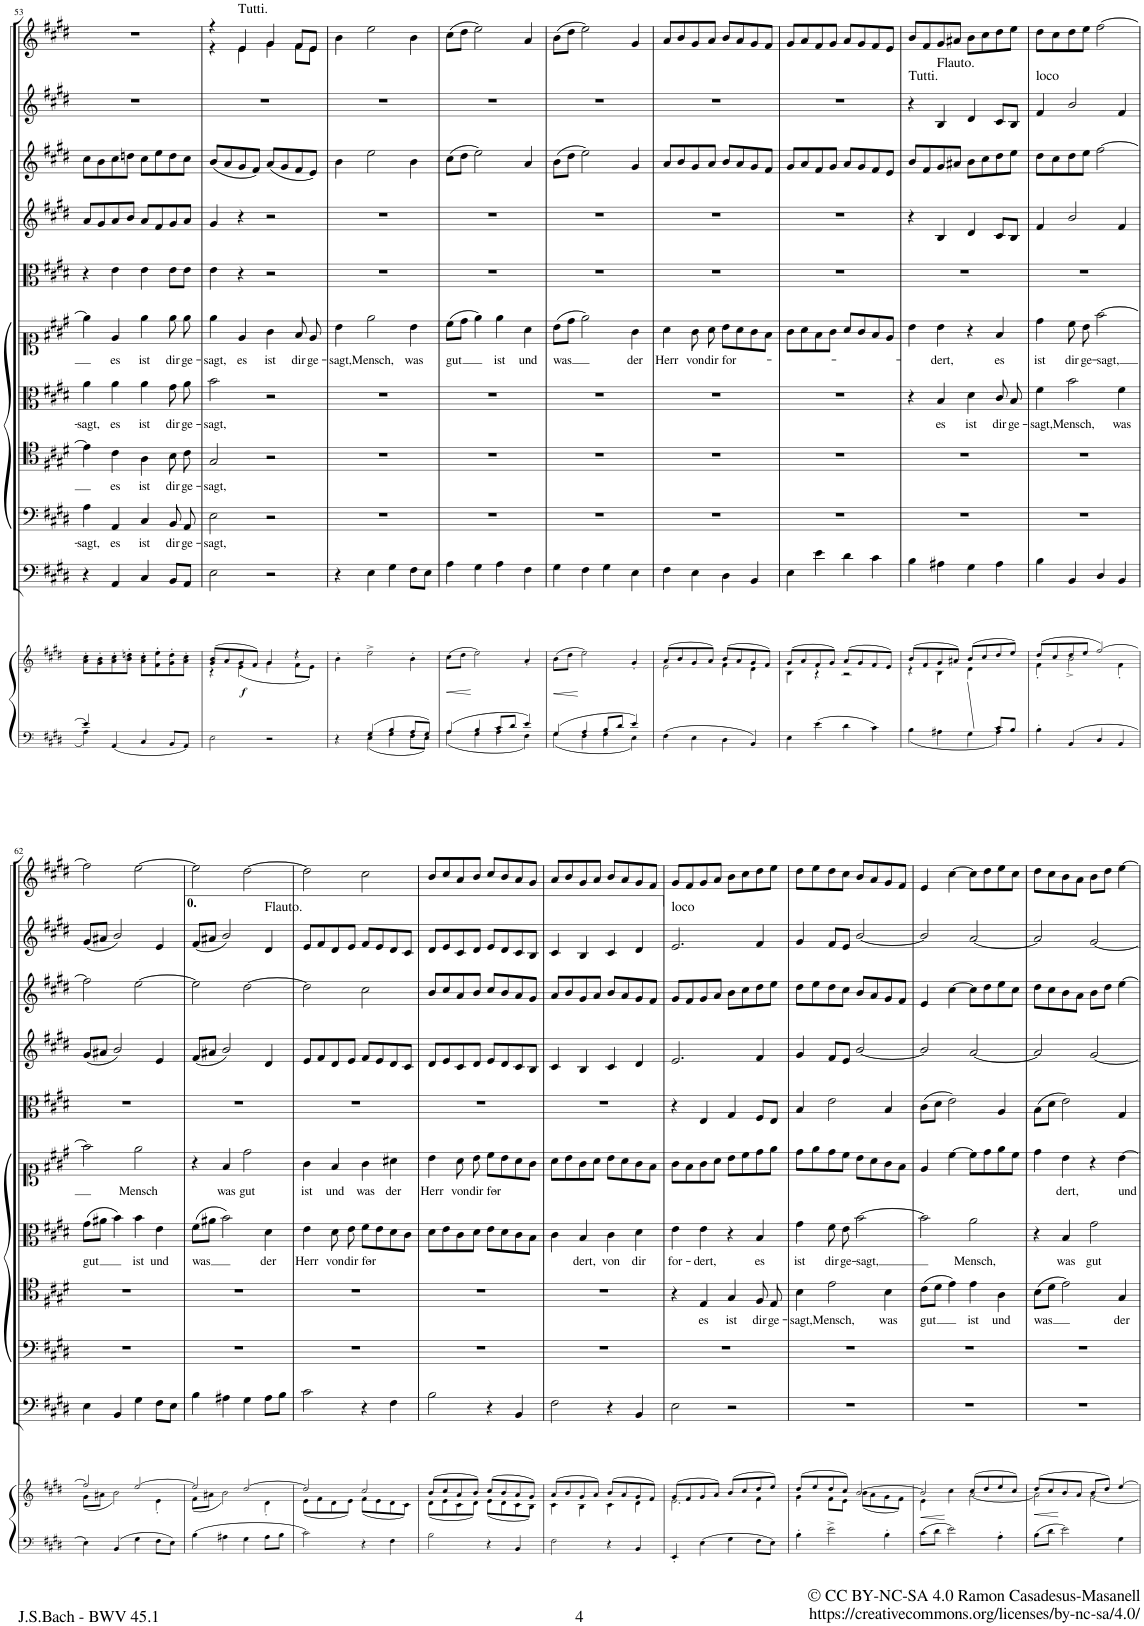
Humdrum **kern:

**kern	**kern	**dynam	**kern	**kern	**text	**kern	**text	**kern	**text	**kern	**text	**kern	**kern	**kern	**kern	**kern
*part11	*part11	*part11	*part10	*part9	*part9	*part8	*part8	*part7	*part7	*part6	*part6	*part5	*part4	*part3	*part2	*part1
*staff12	*staff11	*staff11/12	*staff10	*staff9	*staff9	*staff8	*staff8	*staff7	*staff7	*staff6	*staff6	*staff5	*staff4	*staff3	*staff2	*staff1
*I"Piano reduction	*	*	*I"Continuo	*I"Basso	*	*I"Tenore	*	*I"Alto	*	*I"Soprano	*	*I"Viola	*I"Violino II	*I"Violino I	*I"Flauto traverso II Oboe II	*I"Flauto traverso I Oboe I
*I'Pno	*	*	*	*	*	*	*	*	*	*	*	*	*	*	*I'Ob	*I'Ob
!!LO:PB:g=z
*clefF4	*clefG2	*	*clefF4	*clefF4	*	*clefC4	*	*clefC3	*	*clefC1	*	*clefC3	*clefG2	*clefG2	*clefG2	*clefG2
*k[f#c#g#d#]	*k[f#c#g#d#]	*	*k[f#c#g#d#]	*k[f#c#g#d#]	*	*k[f#c#g#d#]	*	*k[f#c#g#d#]	*	*k[f#c#g#d#]	*	*k[f#c#g#d#]	*k[f#c#g#d#]	*k[f#c#g#d#]	*k[f#c#g#d#]	*k[f#c#g#d#]
*M2/2	*M2/2	*	*M2/2	*M2/2	*	*M2/2	*	*M2/2	*	*M2/2	*	*M2/2	*M2/2	*M2/2	*M2/2	*M2/2
*met(c|)	*met(c|)	*	*met(c|)	*met(c|)	*	*met(c|)	*	*met(c|)	*	*met(c|)	*	*met(c|)	*met(c|)	*met(c|)	*met(c|)	*met(c|)
=53	=53	=53	=53	=53	=53	=53	=53	=53	=53	=53	=53	=53	=53	=53	=53	=53
*^	*	*	*	*	*	*	*	*	*	*	*	*	*	*	*	*
!	!	!	!	!	!	!LO:LY:b	!	!	!	!LO:LY:b	!	!	!	!	!	!	!
4e/]	4A\	8a\' 8cc#\'L	.	4r	4A\	sagt,	4e\]	.	4a\	sagt,	4ee\]	.	4r	8a/L	8cc#\L	1r	1r
.	.	8g#\' 8b\'	.	.	.	.	.	.	.	.	.	.	.	8g#/	8b\	.	.
!	!	!	!	!	!	!LO:LY:b	!	!LO:LY:b	!	!LO:LY:b	!	!LO:LY:b	!	!	!	!	!
4AA/	2.ryy	8a\' 8cc#\'	.	4AA/	4AA/	es	4c#\	es	4a\	es	4e/	es	4e\	8a/	8cc#\	.	.
.	.	8b\' 8ddn\'J	.	.	.	.	.	.	.	.	.	.	.	8b/J	8ddn\J	.	.
!	!	!	!	!	!	!LO:LY:b	!	!LO:LY:b	!	!LO:LY:b	!	!LO:LY:b	!	!	!	!	!
4C#/	.	8a\' 8cc#\'L	.	4C#/	4C#/	ist	4A\	ist	4a\	ist	4ee\	ist	4e\	8a/L	8cc#\L	.	.
.	.	8f#\' 8ee\'	.	.	.	.	.	.	.	.	.	.	.	8f#/	8ee\	.	.
!	!	!	!	!	!	!LO:LY:b	!	!LO:LY:b	!	!LO:LY:b	!	!LO:LY:b	!	!	!	!	!
8BB/L	.	8g#\' 8dd\'	.	8BB/L	8BB/L	dir	8B\	dir	8g#\	dir	8ee\	dir	8e\L	8g#/	8dd\	.	.
!	!	!	!	!	!	!LO:LY:b	!	!LO:LY:b	!	!LO:LY:b	!	!LO:LY:b	!	!	!	!	!
8AA/J	.	8a\' 8cc#\'J	.	8AA/J	8AA/J	ge-	8c#\	ge-	8a\	ge-	8ee\	ge-	8e\J	8a/J	8cc#\J	.	.
*v	*v	*	*	*	*	*	*	*	*	*	*	*	*	*	*	*	*
=54	=54	=54	=54	=54	=54	=54	=54	=54	=54	=54	=54	=54	=54	=54	=54	=54
*	*^	*	*	*	*	*	*	*	*	*	*	*	*	*	*	*
!	!	!	!	!	!	!LO:LY:b	!	!LO:LY:b	!	!LO:LY:b	!	!LO:LY:b	!	!	!	!	!
*	*	*	*	*	*	*	*	*	*	*	*	*	*	*	*	*	*^
2E\	(8g#/ 8b/L	4r	.	2E\	2E\	sagt,	2G#/	sagt,	2b\	sagt,	4ee\	sagt,	4e\	4g#/	(8b/L	1r	4r	4r
.	8a/	.	.	.	.	.	.	.	.	.	.	.	.	.	8a/	.	.	.
!	!	!	!	!	!	!	!	!	!	!	!	!	!	!	!	!	!LO:TX:a:t=Tutti.	!
!	!	!	!LO:DY:b	!	!	!	!	!	!	!	!	!LO:LY:b	!	!	!	!	!	!
.	8g#/	(4e\	f	.	.	.	.	.	.	.	4e/	es	4r	4r	8g#/	.	4e/	4e\
.	8f#/J)	.	.	.	.	.	.	.	.	.	.	.	.	.	8f#/J)	.	.	.
!	!	!	!	!	!	!	!	!	!	!	!	!LO:LY:b	!	!	!	!	!	!
2r	4g#/	4g#\	.	2r	2r	.	2r	.	2r	.	4g#\	ist	2r	2r	(8a/L	.	4g#/	4g#\
.	.	.	.	.	.	.	.	.	.	.	.	.	.	.	8g#/	.	.	.
!	!	!	!	!	!	!	!	!	!	!	!	!LO:LY:b	!	!	!	!	!	!
.	4r	8f#\L	.	.	.	.	.	.	.	.	8f#/	dir	.	.	8f#/	.	8f#/L	8f#\L
!	!	!	!	!	!	!	!	!	!	!	!	!LO:LY:b	!	!	!	!	!	!
.	.	8e\J)	.	.	.	.	.	.	.	.	8e/	ge-	.	.	8e/J)	.	8e/J	8e\J
=55	=55	=55	=55	=55	=55	=55	=55	=55	=55	=55	=55	=55	=55	=55	=55	=55	=55	=55
*^	*	*	*	*	*	*	*	*	*	*	*	*	*	*	*	*	*	*
!	!	!	!	!	!	!	!	!	!	!	!	!	!LO:LY:b	!	!	!	!	!	!
*	*	*v	*v	*	*	*	*	*	*	*	*	*	*	*	*	*	*	*v	*v
4r	4ryy	4b'\	.	4r	1r	.	1r	.	1r	.	4b\	sagt,	1r	1r	4b\	1r	4b\
!	!	!	!	!	!	!	!	!	!	!	!	!LO:LY:b	!	!	!	!	!
4G#/	4E\	2ee^\	.	4E\	.	.	.	.	.	.	2ee\	Mensch,	.	.	2ee\	.	2ee\
4B/	4G#\	.	.	4G#\	.	.	.	.	.	.	.	.	.	.	.	.	.
!	!	!	!	!	!	!	!	!	!	!	!	!LO:LY:b	!	!	!	!	!
8A/L	8F#\L	4b'\	.	8F#\L	.	.	.	.	.	.	4b\	was	.	.	4b\	.	4b\
8G#/J	8E\J	.	.	8E\J	.	.	.	.	.	.	.	.	.	.	.	.	.
=56	=56	=56	=56	=56	=56	=56	=56	=56	=56	=56	=56	=56	=56	=56	=56	=56	=56
!	!	!	!LO:HP:b	!	!	!	!	!	!	!	!	!LO:LY:b	!	!	!	!	!
4A/	4A\	(8cc#\L	<	4A\	1r	.	1r	.	1r	.	(8cc#\L	gut	1r	1r	(8cc#\L	1r	(8cc#\L
.	.	8dd#\J	.	.	.	.	.	.	.	.	8dd#\J	.	.	.	8dd#\J	.	8dd#\J
4B/	4G#\	2ee\)	.	4G#\	.	.	.	.	.	.	4ee\)	.	.	.	2ee\)	.	2ee\)
!	!	!	!	!	!	!	!	!	!	!	!	!LO:LY:b	!	!	!	!	!
8c#/L	4A\	.	.	4A\	.	.	.	.	.	.	4ee\	ist	.	.	.	.	.
8d#/J	.	.	.	.	.	.	.	.	.	.	.	.	.	.	.	.	.
!	!	!	!	!	!	!	!	!	!	!	!	!LO:LY:b	!	!	!	!	!
4e/	4F#\	4a'/	.	4F#\	.	.	.	.	.	.	4a\	und	.	.	4a/	.	4a/
=57	=57	=57	=57	=57	=57	=57	=57	=57	=57	=57	=57	=57	=57	=57	=57	=57	=57
!	!	!	!LO:HP:b	!	!	!	!	!	!	!	!	!LO:LY:b	!	!	!	!	!
4G#/	4G#\	(8b\L	<	4G#\	1r	.	1r	.	1r	.	(8b\L	was	1r	1r	(8b\L	1r	(8b\L
.	.	8dd#\J	.	.	.	.	.	.	.	.	8dd#\J	.	.	.	8dd#\J	.	8dd#\J
4A/	4F#\	2ee\)	[	4F#\	.	.	.	.	.	.	2ee\)	.	.	.	2ee\)	.	2ee\)
8B/L	4G#\	.	.	4G#\	.	.	.	.	.	.	.	.	.	.	.	.	.
8d#/J	.	.	.	.	.	.	.	.	.	.	.	.	.	.	.	.	.
!	!	!	!	!	!	!	!	!	!	!	!	!LO:LY:b	!	!	!	!	!
4e/	4E\	4g#'/	.	4E\	.	.	.	.	.	.	4g#\	der	.	.	4g#/	.	4g#/
=58	=58	=58	=58	=58	=58	=58	=58	=58	=58	=58	=58	=58	=58	=58	=58	=58	=58
*	*	*^	*	*	*	*	*	*	*	*	*	*	*	*	*	*	*
!	!	!	!	!	!	!	!	!	!	!	!	!	!LO:LY:b	!	!	!	!	!
*v	*v	*	*	*	*	*	*	*	*	*	*	*	*	*	*	*	*	*
4F#\	(8a/L	2e\	.	4F#\	1r	.	1r	.	1r	.	4a\	Herr	1r	1r	8a/L	1r	8a/L
.	8b/	.	.	.	.	.	.	.	.	.	.	.	.	.	8b/	.	8b/
!	!	!	!	!	!	!	!	!	!	!	!	!LO:LY:b	!	!	!	!	!
4E\	8g#/	.	.	4E\	.	.	.	.	.	.	8g#\	von	.	.	8g#/	.	8g#/
!	!	!	!	!	!	!	!	!	!	!	!	!LO:LY:b	!	!	!	!	!
.	8a/J)	.	.	.	.	.	.	.	.	.	8a\	dir	.	.	8a/J	.	8a/J
!	!	!	!	!	!	!	!	!	!	!	!	!LO:LY:b	!	!	!	!	!
4D#\	(8b/L	4f#\	.	4D#\	.	.	.	.	.	.	8b\L	for-	.	.	8b/L	.	8b/L
.	8a/	.	.	.	.	.	.	.	.	.	8a\	.	.	.	8a/	.	8a/
4BB/	8g#/	4d#\	.	4BB/	.	.	.	.	.	.	8g#\	.	.	.	8g#/	.	8g#/
.	8f#/J)	.	.	.	.	.	.	.	.	.	8f#\J	.	.	.	8f#/J	.	8f#/J
=59	=59	=59	=59	=59	=59	=59	=59	=59	=59	=59	=59	=59	=59	=59	=59	=59	=59
4E\	(8g#/L	4B\	.	4E\	1r	.	1r	.	1r	.	8g#\L	.	1r	1r	8g#/L	1r	8g#/L
.	8a/	.	.	.	.	.	.	.	.	.	8a\	.	.	.	8a/	.	8a/
4e\	8f#/	4r	.	4e\	.	.	.	.	.	.	8f#\	.	.	.	8f#/	.	8f#/
.	8g#/J)	.	.	.	.	.	.	.	.	.	8g#\J	.	.	.	8g#/J	.	8g#/J
4d#\	(8a/L	2r	.	4d#\	.	.	.	.	.	.	8a/L	.	.	.	8a/L	.	8a/L
.	8g#/	.	.	.	.	.	.	.	.	.	8g#/	.	.	.	8g#/	.	8g#/
4c#\	8f#/	.	.	4c#\	.	.	.	.	.	.	8f#/	.	.	.	8f#/	.	8f#/
.	8e/J)	.	.	.	.	.	.	.	.	.	8e/J	.	.	.	8e/J	.	8e/J
=60	=60	=60	=60	=60	=60	=60	=60	=60	=60	=60	=60	=60	=60	=60	=60	=60	=60
*^	*	*	*	*	*	*	*	*	*	*	*	*	*	*	*	*	*
!	!	!	!	!	!	!	!	!	!	!	!	!	!	!	!	!	!LO:TX:a:t=Tutti.	!
2.ryy	4B\	(8b/L	4r	.	4B\	1r	.	1r	.	4r	.	4b\	.	1r	4r	8b/L	4r	8b/L
.	.	8f#/	.	.	.	.	.	.	.	.	.	.	.	.	.	8f#/	.	8f#/
!	!	!	!	!	!	!	!	!	!	!	!	!	!	!	!	!	!LO:TX:a:t=Flauto.	!
!	!	!	!	!	!	!	!	!	!	!	!LO:LY:b	!	!LO:LY:b	!	!	!	!	!
.	4A#X\	8g#/	4B\	.	4A#X\	.	.	.	.	4B/	es	4b\	-dert,	.	4B/	8g#/	4B/	8g#/
.	.	8a#X/J)	.	.	.	.	.	.	.	.	.	.	.	.	.	8a#X/J	.	8a#X/J
!	!	!	!	!	!	!	!	!	!	!	!LO:LY:b	!	!	!	!	!	!	!
.	4G#\	(8b/L	4d#\	.	4G#\	.	.	.	.	4d#\	ist	4r	.	.	4d#/	8b\L	4d#/	8b\L
.	.	8cc#/	.	.	.	.	.	.	.	.	.	.	.	.	.	8cc#\	.	8cc#\
!	!	!	!	!	!	!	!	!	!	!	!LO:LY:b	!	!LO:LY:b	!	!	!	!	!
8c#/L	4A#\	8dd#/	4ryy	.	4A#\	.	.	.	.	8c#/	dir	4f#/	es	.	8c#/L	8dd#\	8c#/L	8dd#\
!	!	!	!	!	!	!	!	!	!	!	!LO:LY:b	!	!	!	!	!	!	!
8B/J	.	8ee/J)	.	.	.	.	.	.	.	8B/	ge-	.	.	.	8B/J	8ee\J	8B/J	8ee\J
*v	*v	*	*	*	*	*	*	*	*	*	*	*	*	*	*	*	*	*
=61	=61	=61	=61	=61	=61	=61	=61	=61	=61	=61	=61	=61	=61	=61	=61	=61	=61
!	!	!	!	!	!	!	!	!	!	!	!	!	!	!	!	!LO:TX:a:t=loco	!
!	!	!	!	!	!	!	!	!	!	!LO:LY:b	!	!LO:LY:b	!	!	!	!	!
4B'\	(8dd#/L	4f#'\	.	4B\	1r	.	1r	.	4f#\	sagt,	4dd#\	ist	1r	4f#/	8dd#\L	4f#/	8dd#\L
.	8cc#/	.	.	.	.	.	.	.	.	.	.	.	.	.	8cc#\	.	8cc#\
!	!	!	!	!	!	!	!	!	!	!LO:LY:b	!	!LO:LY:b	!	!	!	!	!
4BB/	8dd#/	2b^\	.	4BB/	.	.	.	.	2b\	Mensch,	8cc#\	dir	.	2b/	8dd#\	2b/	8dd#\
!	!	!	!	!	!	!	!	!	!	!	!	!LO:LY:b	!	!	!	!	!
.	8ee/J	.	.	.	.	.	.	.	.	.	8b\	ge-	.	.	8ee\J	.	8ee\J
!	!	!	!	!	!	!	!	!	!	!	!	!LO:LY:b	!	!	!	!	!
4D#/	[2ff#/)	.	.	4D#/	.	.	.	.	.	.	[2ff#\	sagt,	.	.	[2ff#\	.	[2ff#\
!	!	!	!	!	!	!	!	!	!	!LO:LY:b	!	!	!	!	!	!	!
4BB/	.	4f#'\	.	4BB/	.	.	.	.	4f#\	was	.	.	.	4f#/	.	4f#/	.
!!LO:LB:g=z
=62	=62	=62	=62	=62	=62	=62	=62	=62	=62	=62	=62	=62	=62	=62	=62	=62	=62
!	!	!	!	!	!	!	!	!	!	!LO:LY:b	!	!	!	!	!	!	!
4E\	2ff#/]	(8g#\L	.	4E\	1r	.	1r	.	(8g#\L	gut	2ff#\]	.	1r	(8g#/L	2ff#\]	(8g#/L	2ff#\]
.	.	8a#X\J	.	.	.	.	.	.	8a#X\J	.	.	.	.	8a#X/J	.	8a#X/J	.
4BB/	.	2b\)	.	4BB/	.	.	.	.	4b\)	.	.	.	.	2b/)	.	2b/)	.
!	!	!	!	!	!	!	!	!	!	!LO:LY:b	!	!LO:LY:b	!	!	!	!	!
4G#\	[2ee/	.	.	4G#\	.	.	.	.	4b\	ist	2ee\	Mensch	.	.	[2ee\	.	[2ee\
!	!	!	!	!	!	!	!	!	!	!LO:LY:b	!	!	!	!	!	!	!
8F#\L	.	4e'\	.	8F#\L	.	.	.	.	4e\	und	.	.	.	4e/	.	4e/	.
8E\J	.	.	.	8E\J	.	.	.	.	.	.	.	.	.	.	.	.	.
=63	=63	=63	=63	=63	=63	=63	=63	=63	=63	=63	=63	=63	=63	=63	=63	=63	=63
!	!	!	!	!	!	!	!	!	!	!LO:LY:b	!	!	!	!	!	!	!
4B\	2ee/]	(8f#\L	.	4B\	1r	.	1r	.	(8f#\L	was	4r	.	1r	(8f#/L	2ee\]	(8f#/L	2ee\]
.	.	8a#X\J	.	.	.	.	.	.	8a#X\J	.	.	.	.	8a#X/J	.	8a#X/J	.
!	!	!	!	!	!	!	!	!	!	!	!	!LO:LY:b	!	!	!	!	!
4A#X\	.	2b\)	.	4A#X\	.	.	.	.	2b\)	.	4f#/	was	.	2b/)	.	2b/)	.
!	!	!	!	!	!	!	!	!	!	!	!	!LO:LY:b	!	!	!	!	!
4G#\	[2dd#/	.	.	4G#\	.	.	.	.	.	.	2dd#\	gut	.	.	[2dd#\	.	[2dd#\
!	!	!	!	!	!	!	!	!	!	!	!	!	!	!	!	!LO:TX:a:t=Flauto.	!
!	!	!	!	!	!	!	!	!	!	!LO:LY:b	!	!	!	!	!	!	!
8A#\L	.	4d#'\	.	8A#\L	.	.	.	.	4d#\	der	.	.	.	4d#/	.	4d#/	.
8B\J	.	.	.	8B\J	.	.	.	.	.	.	.	.	.	.	.	.	.
=64	=64	=64	=64	=64	=64	=64	=64	=64	=64	=64	=64	=64	=64	=64	=64	=64	=64
!	!	!	!	!	!	!	!	!	!	!LO:LY:b	!	!LO:LY:b	!	!	!	!	!
2c#\	2dd#/]	(8e\L	.	2c#\	1r	.	1r	.	4e\	Herr	4g#\	ist	1r	8e/L	2dd#\]	8e/L	2dd#\]
.	.	8f#\	.	.	.	.	.	.	.	.	.	.	.	8f#/	.	8f#/	.
!	!	!	!	!	!	!	!	!	!	!LO:LY:b	!	!LO:LY:b	!	!	!	!	!
.	.	8d#\	.	.	.	.	.	.	8d#\	von	4f#/	und	.	8d#/	.	8d#/	.
!	!	!	!	!	!	!	!	!	!	!LO:LY:b	!	!	!	!	!	!	!
.	.	8e\J)	.	.	.	.	.	.	8e\	dir	.	.	.	8e/J	.	8e/J	.
!	!	!	!	!	!	!	!	!	!	!LO:LY:b	!	!LO:LY:b	!	!	!	!	!
4r	2cc#/	(8f#\L	.	4r	.	.	.	.	8f#\L	for-	4g#\	was	.	8f#/L	2cc#\	8f#/L	2cc#\
.	.	8e\	.	.	.	.	.	.	8e\	.	.	.	.	8e/	.	8e/	.
!	!	!	!	!	!	!	!	!	!	!	!	!LO:LY:b	!	!	!	!	!
4F#\	.	8d#\	.	4F#\	.	.	.	.	8d#\	.	4a#X\	der	.	8d#/	.	8d#/	.
.	.	8c#\J)	.	.	.	.	.	.	8c#\J	.	.	.	.	8c#/J	.	8c#/J	.
=65	=65	=65	=65	=65	=65	=65	=65	=65	=65	=65	=65	=65	=65	=65	=65	=65	=65
!	!	!	!	!	!	!	!	!	!	!	!	!LO:LY:b	!	!	!	!	!
2B\	(8b/L	(8d#\L	.	2B\	1r	.	1r	.	8d#\L	.	4b\	Herr	1r	8d#/L	8b/L	8d#/L	8b/L
.	8cc#/	8e\	.	.	.	.	.	.	8e\	.	.	.	.	8e/	8cc#/	8e/	8cc#/
!	!	!	!	!	!	!	!	!	!	!	!	!LO:LY:b	!	!	!	!	!
.	8a/	8c#\	.	.	.	.	.	.	8c#\	.	8a\	von	.	8c#/	8a/	8c#/	8a/
!	!	!	!	!	!	!	!	!	!	!	!	!LO:LY:b	!	!	!	!	!
.	8b/J)	8d#\J)	.	.	.	.	.	.	8d#\J	.	8b\	dir	.	8d#/J	8b/J	8d#/J	8b/J
!	!	!	!	!	!	!	!	!	!	!	!	!LO:LY:b	!	!	!	!	!
4r	(8cc#/L	(8e\L	.	4r	.	.	.	.	8e\L	.	8cc#\L	for-	.	8e/L	8cc#/L	8e/L	8cc#/L
.	8b/	8d#\	.	.	.	.	.	.	8d#\	.	8b\	.	.	8d#/	8b/	8d#/	8b/
4BB/	8a/	8c#\	.	4BB/	.	.	.	.	8c#\	.	8a\	.	.	8c#/	8a/	8c#/	8a/
.	8g#/J)	8B\J)	.	.	.	.	.	.	8B\J	.	8g#\J	.	.	8B/J	8g#/J	8B/J	8g#/J
=66	=66	=66	=66	=66	=66	=66	=66	=66	=66	=66	=66	=66	=66	=66	=66	=66	=66
2F#\	(8a/L	4c#\	.	2F#\	1r	.	1r	.	4c#\	.	8a\L	.	1r	4c#/	8a/L	4c#/	8a/L
.	8b/	.	.	.	.	.	.	.	.	.	8b\	.	.	.	8b/	.	8b/
!	!	!	!	!	!	!	!	!	!	!LO:LY:b	!	!	!	!	!	!	!
.	8g#/	4B\	.	.	.	.	.	.	4B/	-dert,	8g#\	.	.	4B/	8g#/	4B/	8g#/
.	8a/J)	.	.	.	.	.	.	.	.	.	8a\J	.	.	.	8a/J	.	8a/J
!	!	!	!	!	!	!	!	!	!	!LO:LY:b	!	!	!	!	!	!	!
4r	(8b/L	4c#\	.	4r	.	.	.	.	4c#\	von	8b\L	.	.	4c#/	8b/L	4c#/	8b/L
.	8a/	.	.	.	.	.	.	.	.	.	8a\	.	.	.	8a/	.	8a/
!	!	!	!	!	!	!	!	!	!	!LO:LY:b	!	!	!	!	!	!	!
4BB/	8g#/	4d#\	.	4BB/	.	.	.	.	4d#\	dir	8g#\	.	.	4d#/	8g#/	4d#/	8g#/
.	8f#/J)	.	.	.	.	.	.	.	.	.	8f#\J	.	.	.	8f#/J	.	8f#/J
=67	=67	=67	=67	=67	=67	=67	=67	=67	=67	=67	=67	=67	=67	=67	=67	=67	=67
!	!	!	!	!	!	!	!	!	!	!	!	!	!	!	!	!LO:TX:a:t=loco	!
!	!	!	!	!	!	!	!	!	!	!LO:LY:b	!	!	!	!	!	!	!
4EE'/	(8g#/L	2.e\	.	2E\	1r	.	4r	.	4e\	for-	8g#\L	.	4r	2.e/	8g#/L	2.e/	8g#/L
.	8f#/	.	.	.	.	.	.	.	.	.	8f#\	.	.	.	8f#/	.	8f#/
!	!	!	!	!	!	!	!	!LO:LY:b	!	!LO:LY:b	!	!	!	!	!	!	!
4E\	8g#/	.	.	.	.	.	4E/	es	4e\	dert,	8g#\	.	4E/	.	8g#/	.	8g#/
.	8a/J)	.	.	.	.	.	.	.	.	.	8a\J	.	.	.	8a/J	.	8a/J
!	!	!	!	!	!	!	!	!LO:LY:b	!	!	!	!	!	!	!	!	!
4G#\	(8b/L	.	.	2r	.	.	4G#/	ist	4r	.	8b\L	.	4G#/	.	8b\L	.	8b\L
.	8cc#/	.	.	.	.	.	.	.	.	.	8cc#\	.	.	.	8cc#\	.	8cc#\
!	!	!	!	!	!	!	!	!LO:LY:b	!	!LO:LY:b	!	!	!	!	!	!	!
8F#\L	8dd#/	4f#\	.	.	.	.	8F#/	dir	4B/	es	8dd#\	.	8F#/L	4f#/	8dd#\	4f#/	8dd#\
!	!	!	!	!	!	!	!	!LO:LY:b	!	!	!	!	!	!	!	!	!
8E\J	8ee/J)	.	.	.	.	.	8E/	ge-	.	.	8ee\J	.	8E/J	.	8ee\J	.	8ee\J
=68	=68	=68	=68	=68	=68	=68	=68	=68	=68	=68	=68	=68	=68	=68	=68	=68	=68
!	!	!	!	!	!	!	!	!LO:LY:b	!	!LO:LY:b	!	!	!	!	!	!	!
4B'\	(8dd#/L	4g#\	.	1r	1r	.	4B\	sagt,	4g#\	ist	8dd#\L	.	4B/	4g#/	8dd#\L	4g#/	8dd#\L
.	8ee/	.	.	.	.	.	.	.	.	.	8ee\	.	.	.	8ee\	.	8ee\
!	!	!	!	!	!	!	!	!LO:LY:b	!	!LO:LY:b	!	!	!	!	!	!	!
2e^\	8dd#/	8f#\L	.	.	.	.	2e\	Mensch,	8f#\	dir	8dd#\	.	2e\	8f#/L	8dd#\	8f#/L	8dd#\
!	!	!	!	!	!	!	!	!	!	!LO:LY:b	!	!	!	!	!	!	!
.	8cc#/J)	8e\J	.	.	.	.	.	.	8e\	ge-	8cc#\J	.	.	8e/J	8cc#\J	8e/J	8cc#\J
!	!	!	!	!	!	!	!	!	!	!LO:LY:b	!	!	!	!	!	!	!
.	[2b/	(8b\L	.	.	.	.	.	.	[2b\	sagt,	8b\L	.	.	[2b/	8b/L	[2b/	8b/L
.	.	8a\	.	.	.	.	.	.	.	.	8a\	.	.	.	8a/	.	8a/
!	!	!	!	!	!	!	!	!LO:LY:b	!	!	!	!	!	!	!	!	!
4B'\	.	8g#\	.	.	.	.	4B\	was	.	.	8g#\	.	4B/	.	8g#/	.	8g#/
.	.	8f#\J)	.	.	.	.	.	.	.	.	8f#\J	.	.	.	8f#/J	.	8f#/J
=69	=69	=69	=69	=69	=69	=69	=69	=69	=69	=69	=69	=69	=69	=69	=69	=69	=69
!	!	!	!LO:HP:b	!	!	!	!	!LO:LY:b	!	!	!	!	!	!	!	!	!
8c#\L	2b/]	4e\	<	1r	1r	.	(8c#\L	gut	2b\]	.	4e/	.	(8c#\L	2b/]	4e/	2b/]	4e/
8d#\J	.	.	.	.	.	.	8d#\J	.	.	.	.	.	8d#\J	.	.	.	.
2e\	.	4cc#\	[	.	.	.	4e\)	.	.	.	[4cc#\	.	2e\)	.	[4cc#\	.	[4cc#\
!	!	!	!	!	!	!	!	!LO:LY:b	!	!LO:LY:b	!	!	!	!	!	!	!
.	(8cc#/L	[2a\	.	.	.	.	4e\	ist	2a\	Mensch,	8cc#\L]	.	.	[2a/	8cc#\L]	[2a/	8cc#\L]
.	8dd#/	.	.	.	.	.	.	.	.	.	8dd#\	.	.	.	8dd#\	.	8dd#\
!	!	!	!	!	!	!	!	!LO:LY:b	!	!	!	!	!	!	!	!	!
4A'\	8ee/	.	.	.	.	.	4A\	und	.	.	8ee\	.	4A/	.	8ee\	.	8ee\
.	8cc#/J)	.	.	.	.	.	.	.	.	.	8cc#\J	.	.	.	8cc#\J	.	8cc#\J
=70	=70	=70	=70	=70	=70	=70	=70	=70	=70	=70	=70	=70	=70	=70	=70	=70	=70
!	!	!	!	!	!	!	!	!LO:LY:b	!	!	!	!	!	!	!	!	!
8B\L	(8dd#/L	2a\]	.	1r	1r	.	(8B\L	was	4r	.	4dd#\	.	(8B\L	2a/]	8dd#\L	2a/]	8dd#\L
8d#\J	8cc#/	.	.	.	.	.	8d#\J	.	.	.	.	.	8d#\J	.	8cc#\	.	8cc#\
!	!	!	!	!	!	!	!	!	!	!LO:LY:b	!	!LO:LY:b	!	!	!	!	!
2e\	8b/	.	[	.	.	.	2e\)	.	4B/	was	4b\	-dert,	2e\)	.	8b\	.	8b\
.	8a/J	.	.	.	.	.	.	.	.	.	.	.	.	.	8a\J	.	8a\J
!	!	!	!	!	!	!	!	!	!	!LO:LY:b	!	!	!	!	!	!	!
.	8b/L	[2g#\	.	.	.	.	.	.	2g#\	gut	4r	.	.	[2g#/	8b\L	[2g#/	8b\L
.	8dd#/J)	.	.	.	.	.	.	.	.	.	.	.	.	.	8dd#\J	.	8dd#\J
!	!	!	!	!	!	!	!	!LO:LY:b	!	!	!	!LO:LY:b	!	!	!	!	!
4G#\	[4ee/	.	.	.	.	.	4G#/	der	.	.	[4b\	und	4G#/	.	[4ee\	.	[4ee\
*	*v	*v	*	*	*	*	*	*	*	*	*	*	*	*	*	*	*
=	=	=	=	=	=	=	=	=	=	=	=	=	=	=	=	=
*-	*-	*-	*-	*-	*-	*-	*-	*-	*-	*-	*-	*-	*-	*-	*-	*-
